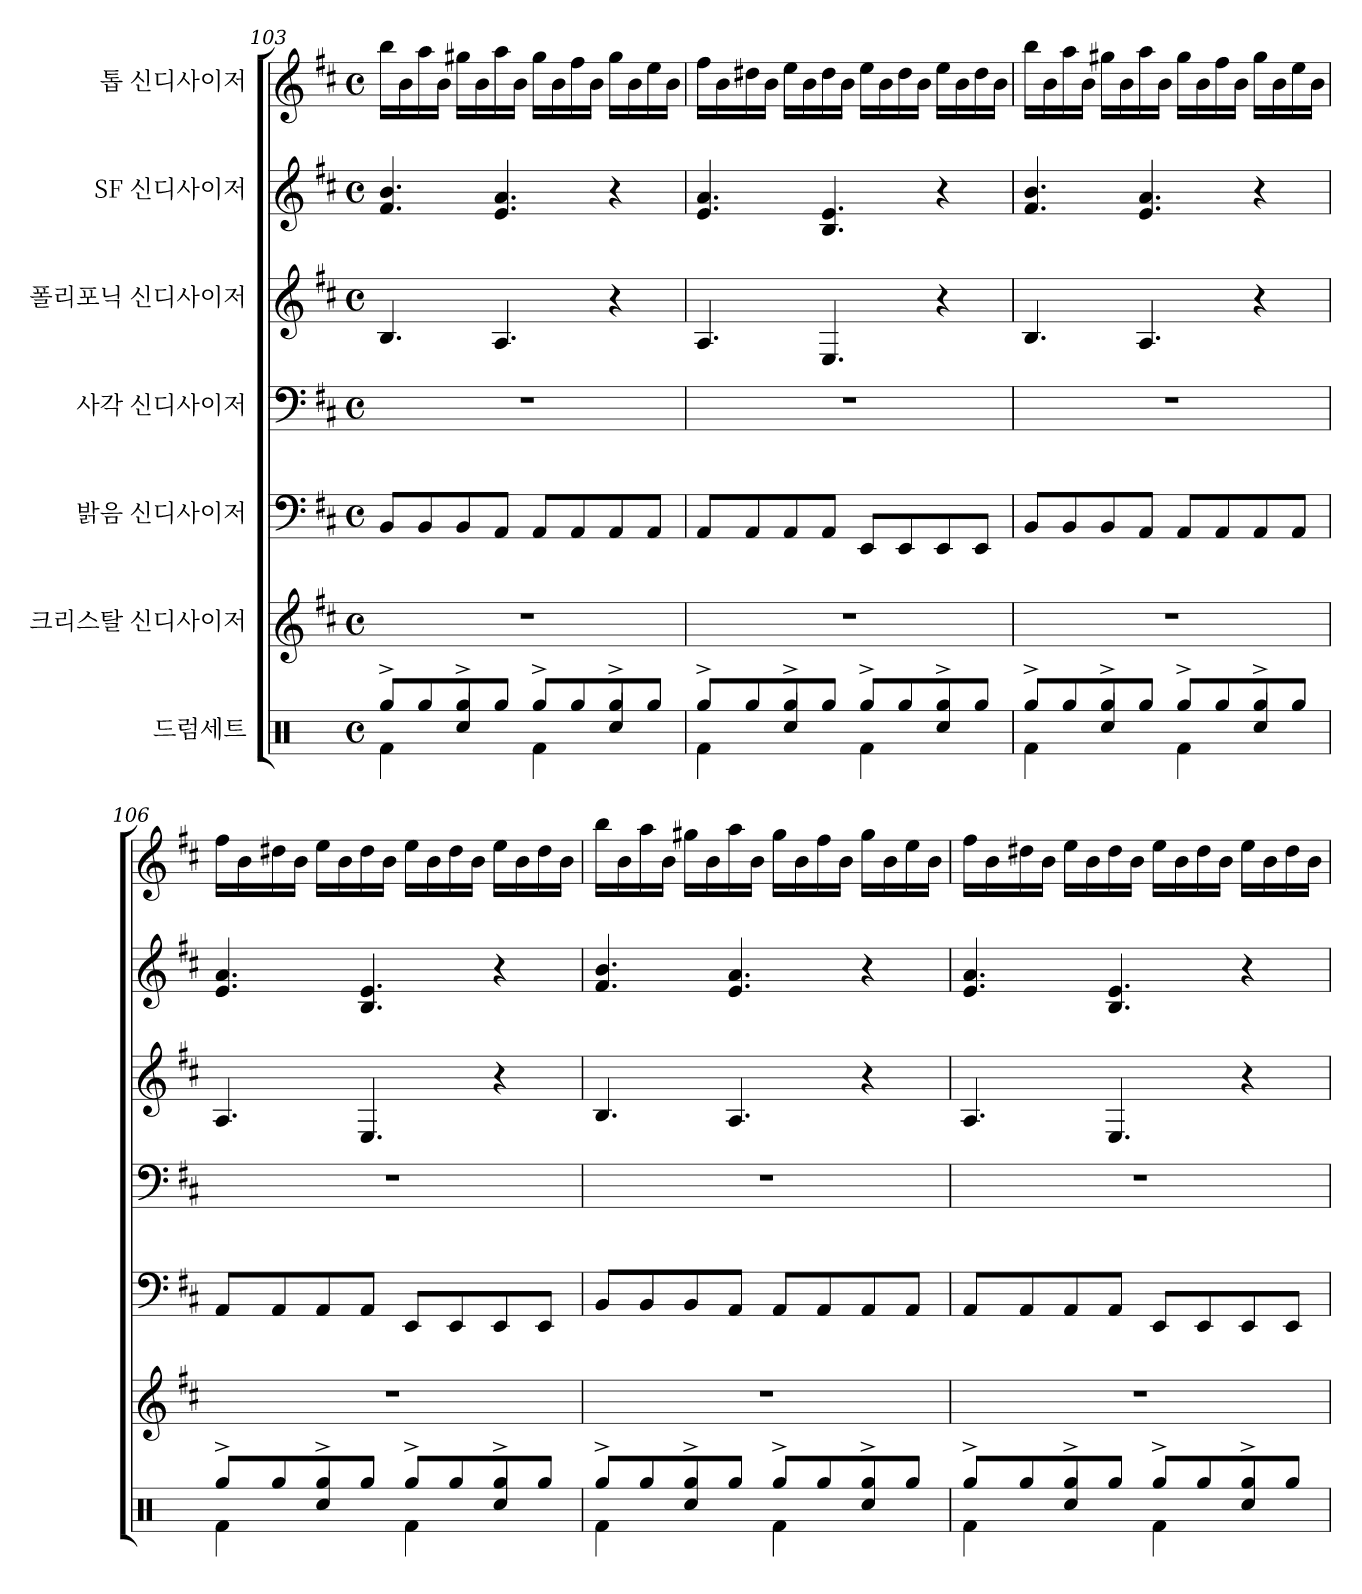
**kern	**kern	**kern	**kern	**kern	**kern	**kern
*part7	*part6	*part5	*part4	*part3	*part2	*part1
*staff7	*staff6	*staff5	*staff4	*staff3	*staff2	*staff1
*I"드럼세트	*I"크리스탈 신디사이저	*I"밝음 신디사이저	*I"사각 신디사이저	*I"폴리포닉 신디사이저	*I"SF 신디사이저	*I"톱 신디사이저
!!LO:PB:g=z
*clefX	*clefG2	*clefF4	*clefF4	*clefG2	*clefG2	*clefG2
*k[]	*k[f#c#]	*k[f#c#]	*k[f#c#]	*k[f#c#]	*k[f#c#]	*k[f#c#]
*M4/4	*M4/4	*M4/4	*M4/4	*M4/4	*M4/4	*M4/4
*met(c)	*met(c)	*met(c)	*met(c)	*met(c)	*met(c)	*met(c)
=103	=103	=103	=103	=103	=103	=103
*^	*	*	*	*	*	*
*	*^	*	*	*	*	*	*
8Rgg^/L	4Rf\	4ryy	1r	8BB/L	1r	4.B/	4.f#/ 4.b/	16bb\LL
.	.	.	.	.	.	.	.	16b\
8Rgg/	.	.	.	8BB/	.	.	.	16aa\
.	.	.	.	.	.	.	.	16b\JJ
8Rgg^/	4ryy	4Rcc/	.	8BB/	.	.	.	16gg#X\LL
.	.	.	.	.	.	.	.	16b\
8Rgg/J	.	.	.	8AA/J	.	4.A/	4.e/ 4.a/	16aa\
.	.	.	.	.	.	.	.	16b\JJ
8Rgg^/L	4Rf\	4ryy	.	8AA/L	.	.	.	16gg#\LL
.	.	.	.	.	.	.	.	16b\
8Rgg/	.	.	.	8AA/	.	.	.	16ff#\
.	.	.	.	.	.	.	.	16b\JJ
8Rgg^/	4ryy	4Rcc/	.	8AA/	.	4r	4r	16gg#\LL
.	.	.	.	.	.	.	.	16b\
8Rgg/J	.	.	.	8AA/J	.	.	.	16ee\
.	.	.	.	.	.	.	.	16b\JJ
=104	=104	=104	=104	=104	=104	=104	=104	=104
8Rgg^/L	4Rf\	4ryy	1r	8AA/L	1r	4.A/	4.e/ 4.a/	16ff#\LL
.	.	.	.	.	.	.	.	16b\
8Rgg/	.	.	.	8AA/	.	.	.	16dd#X\
.	.	.	.	.	.	.	.	16b\JJ
8Rgg^/	4ryy	4Rcc/	.	8AA/	.	.	.	16ee\LL
.	.	.	.	.	.	.	.	16b\
8Rgg/J	.	.	.	8AA/J	.	4.E/	4.B/ 4.e/	16dd#\
.	.	.	.	.	.	.	.	16b\JJ
8Rgg^/L	4Rf\	4ryy	.	8EE/L	.	.	.	16ee\LL
.	.	.	.	.	.	.	.	16b\
8Rgg/	.	.	.	8EE/	.	.	.	16dd#\
.	.	.	.	.	.	.	.	16b\JJ
8Rgg^/	4ryy	4Rcc/	.	8EE/	.	4r	4r	16ee\LL
.	.	.	.	.	.	.	.	16b\
8Rgg/J	.	.	.	8EE/J	.	.	.	16dd#\
.	.	.	.	.	.	.	.	16b\JJ
!!LO:PB:g=z
=105	=105	=105	=105	=105	=105	=105	=105	=105
8Rgg^/L	4Rf\	4ryy	1r	8BB/L	1r	4.B/	4.f#/ 4.b/	16bb\LL
.	.	.	.	.	.	.	.	16b\
8Rgg/	.	.	.	8BB/	.	.	.	16aa\
.	.	.	.	.	.	.	.	16b\JJ
8Rgg^/	4ryy	4Rcc/	.	8BB/	.	.	.	16gg#X\LL
.	.	.	.	.	.	.	.	16b\
8Rgg/J	.	.	.	8AA/J	.	4.A/	4.e/ 4.a/	16aa\
.	.	.	.	.	.	.	.	16b\JJ
8Rgg^/L	4Rf\	4ryy	.	8AA/L	.	.	.	16gg#\LL
.	.	.	.	.	.	.	.	16b\
8Rgg/	.	.	.	8AA/	.	.	.	16ff#\
.	.	.	.	.	.	.	.	16b\JJ
8Rgg^/	4ryy	4Rcc/	.	8AA/	.	4r	4r	16gg#\LL
.	.	.	.	.	.	.	.	16b\
8Rgg/J	.	.	.	8AA/J	.	.	.	16ee\
.	.	.	.	.	.	.	.	16b\JJ
=106	=106	=106	=106	=106	=106	=106	=106	=106
8Rgg^/L	4Rf\	4ryy	1r	8AA/L	1r	4.A/	4.e/ 4.a/	16ff#\LL
.	.	.	.	.	.	.	.	16b\
8Rgg/	.	.	.	8AA/	.	.	.	16dd#X\
.	.	.	.	.	.	.	.	16b\JJ
8Rgg^/	4ryy	4Rcc/	.	8AA/	.	.	.	16ee\LL
.	.	.	.	.	.	.	.	16b\
8Rgg/J	.	.	.	8AA/J	.	4.E/	4.B/ 4.e/	16dd#\
.	.	.	.	.	.	.	.	16b\JJ
8Rgg^/L	4Rf\	4ryy	.	8EE/L	.	.	.	16ee\LL
.	.	.	.	.	.	.	.	16b\
8Rgg/	.	.	.	8EE/	.	.	.	16dd#\
.	.	.	.	.	.	.	.	16b\JJ
8Rgg^/	4ryy	4Rcc/	.	8EE/	.	4r	4r	16ee\LL
.	.	.	.	.	.	.	.	16b\
8Rgg/J	.	.	.	8EE/J	.	.	.	16dd#\
.	.	.	.	.	.	.	.	16b\JJ
!!LO:PB:g=z
=107	=107	=107	=107	=107	=107	=107	=107	=107
8Rgg^/L	4Rf\	4ryy	1r	8BB/L	1r	4.B/	4.f#/ 4.b/	16bb\LL
.	.	.	.	.	.	.	.	16b\
8Rgg/	.	.	.	8BB/	.	.	.	16aa\
.	.	.	.	.	.	.	.	16b\JJ
8Rgg^/	4ryy	4Rcc/	.	8BB/	.	.	.	16gg#X\LL
.	.	.	.	.	.	.	.	16b\
8Rgg/J	.	.	.	8AA/J	.	4.A/	4.e/ 4.a/	16aa\
.	.	.	.	.	.	.	.	16b\JJ
8Rgg^/L	4Rf\	4ryy	.	8AA/L	.	.	.	16gg#\LL
.	.	.	.	.	.	.	.	16b\
8Rgg/	.	.	.	8AA/	.	.	.	16ff#\
.	.	.	.	.	.	.	.	16b\JJ
8Rgg^/	4ryy	4Rcc/	.	8AA/	.	4r	4r	16gg#\LL
.	.	.	.	.	.	.	.	16b\
8Rgg/J	.	.	.	8AA/J	.	.	.	16ee\
.	.	.	.	.	.	.	.	16b\JJ
=108	=108	=108	=108	=108	=108	=108	=108	=108
8Rgg^/L	4Rf\	4ryy	1r	8AA/L	1r	4.A/	4.e/ 4.a/	16ff#\LL
.	.	.	.	.	.	.	.	16b\
8Rgg/	.	.	.	8AA/	.	.	.	16dd#X\
.	.	.	.	.	.	.	.	16b\JJ
8Rgg^/	4ryy	4Rcc/	.	8AA/	.	.	.	16ee\LL
.	.	.	.	.	.	.	.	16b\
8Rgg/J	.	.	.	8AA/J	.	4.E/	4.B/ 4.e/	16dd#\
.	.	.	.	.	.	.	.	16b\JJ
8Rgg^/L	4Rf\	4ryy	.	8EE/L	.	.	.	16ee\LL
.	.	.	.	.	.	.	.	16b\
8Rgg/	.	.	.	8EE/	.	.	.	16dd#\
.	.	.	.	.	.	.	.	16b\JJ
8Rgg^/	4ryy	4Rcc/	.	8EE/	.	4r	4r	16ee\LL
.	.	.	.	.	.	.	.	16b\
8Rgg/J	.	.	.	8EE/J	.	.	.	16dd#\
.	.	.	.	.	.	.	.	16b\JJ
*v	*v	*v	*	*	*	*	*	*
=	=	=	=	=	=	=
*-	*-	*-	*-	*-	*-	*-
